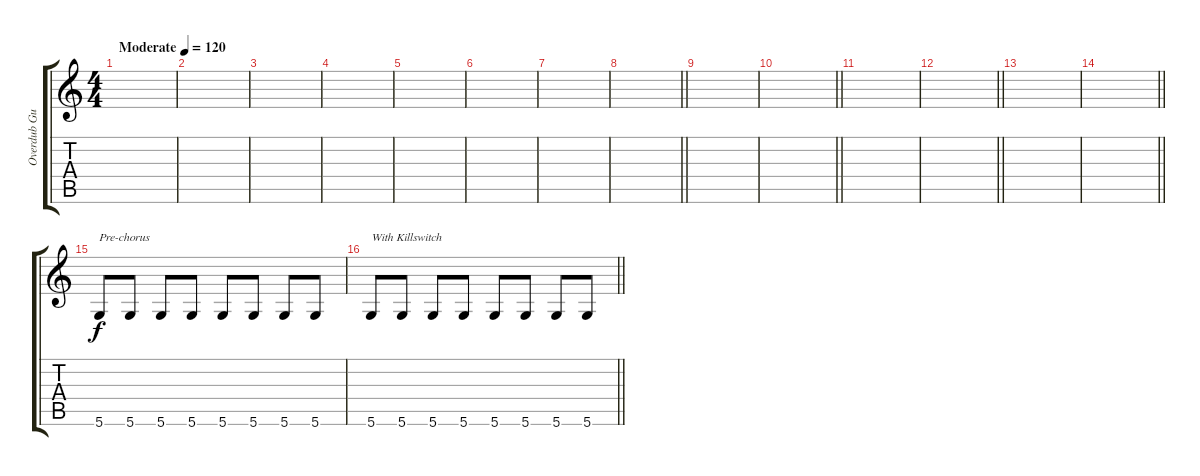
\track ("Overdub Guitar" "Overdub Gu") {instrument distortionguitar}
\staff {score tabs}
\tuning (E4 B3 G3 D3 A2 D2) {hide}
\ts (4 4)
\tempo (120 "Moderate")
\clef g2
\ks c
|
|
|
|
|
|
|
\barLineRight lightlight
|
|
\barLineRight lightlight
|
|
\barLineRight lightlight
|
|
\barLineRight lightlight
|
5.6.8{txt "Pre-chorus"} 5.6.8 5.6.8 5.6.8 5.6.8 5.6.8 5.6.8 5.6.8 |
\barLineRight lightlight
5.6.8{txt "With Killswitch"} 5.6.8 5.6.8 5.6.8 5.6.8 5.6.8 5.6.8 5.6.8
